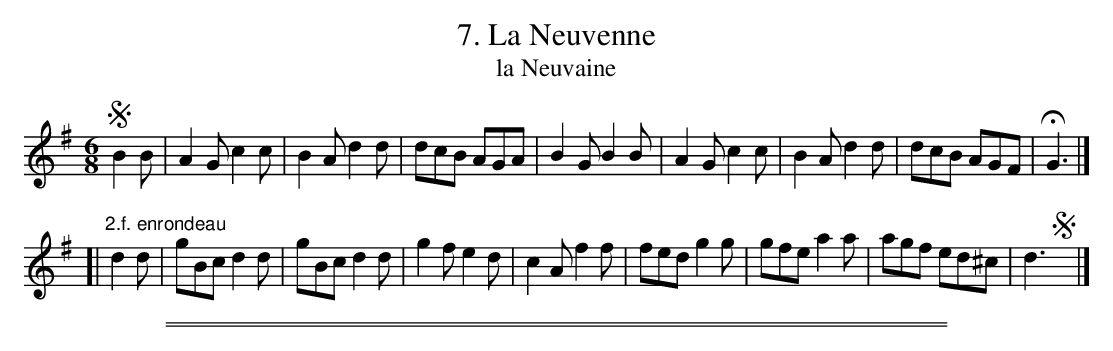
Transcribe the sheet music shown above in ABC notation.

X:1
T: 7. La Neuvenne
T: la Neuvaine
M: 6/8
L: 1/8
K: G
!segno!B2B |\
A2G c2c | B2A d2d | dcB AGA | B2G B2B |\
A2G c2c | B2A d2d | dcB AGF | HG3 |]
[| "2.f. enrondeau"d2d |\
gBc d2d | gBc d2d | g2f e2d | c2A f2f |\
fed g2g | gfe a2a | agf ed^c | d3 !segno!y|]
